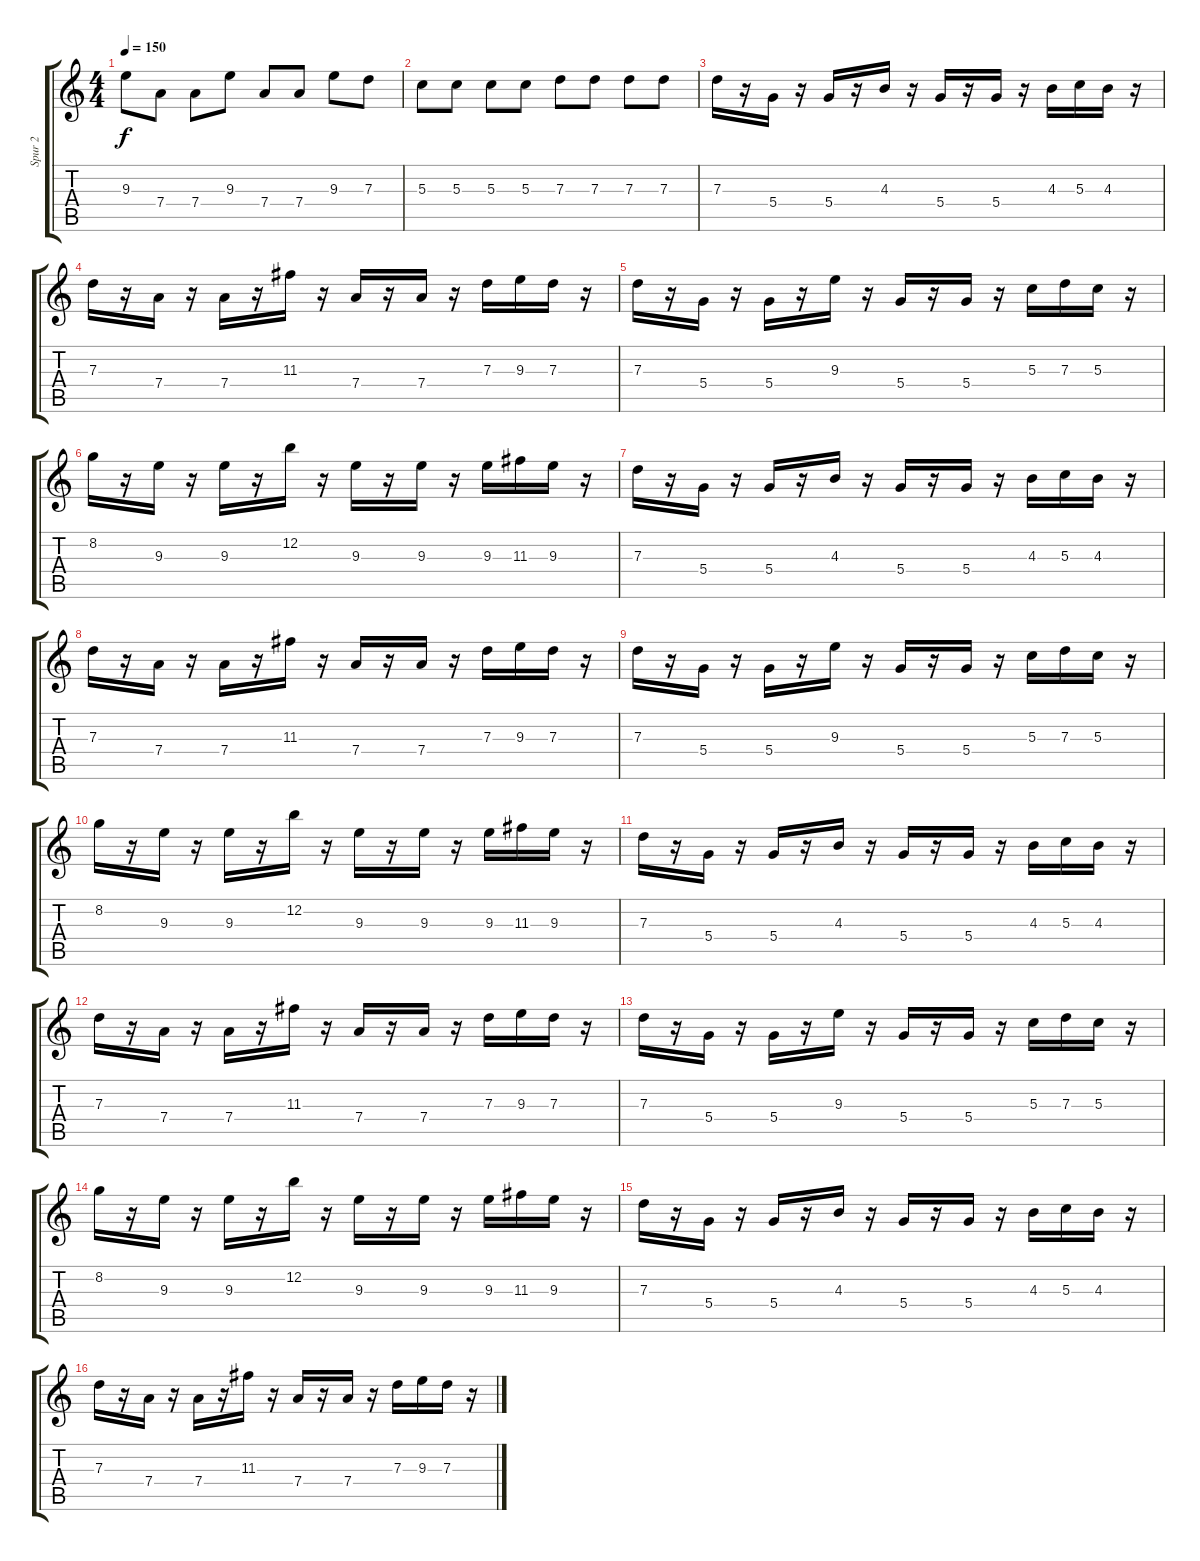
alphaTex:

\track ("Spur 2" "Spur 2") {instrument distortionguitar}
\staff {score tabs}
\tuning (E4 B3 G3 D3 A2 E2) {hide}
\ts (4 4)
\tempo 150
\clef g2
\ks c
9.3.8{dy f} 7.4.8 7.4.8 9.3.8 7.4.8 7.4.8 9.3.8 7.3.8 |
5.3.8 5.3.8 5.3.8 5.3.8 7.3.8 7.3.8 7.3.8 7.3.8 |
7.3.16 r.16 5.4.16 r.16 5.4.16 r.16 4.3.16 r.16 5.4.16 r.16 5.4.16 r.16 4.3.16 5.3.16 4.3.16 r.16 |
7.3.16 r.16 7.4.16 r.16 7.4.16 r.16 11.3.16 r.16 7.4.16 r.16 7.4.16 r.16 7.3.16 9.3.16 7.3.16 r.16 |
7.3.16 r.16 5.4.16 r.16 5.4.16 r.16 9.3.16 r.16 5.4.16 r.16 5.4.16 r.16 5.3.16 7.3.16 5.3.16 r.16 |
8.2.16 r.16 9.3.16 r.16 9.3.16 r.16 12.2.16 r.16 9.3.16 r.16 9.3.16 r.16 9.3.16 11.3.16 9.3.16 r.16 |
7.3.16 r.16 5.4.16 r.16 5.4.16 r.16 4.3.16 r.16 5.4.16 r.16 5.4.16 r.16 4.3.16 5.3.16 4.3.16 r.16 |
7.3.16 r.16 7.4.16 r.16 7.4.16 r.16 11.3.16 r.16 7.4.16 r.16 7.4.16 r.16 7.3.16 9.3.16 7.3.16 r.16 |
7.3.16 r.16 5.4.16 r.16 5.4.16 r.16 9.3.16 r.16 5.4.16 r.16 5.4.16 r.16 5.3.16 7.3.16 5.3.16 r.16 |
8.2.16 r.16 9.3.16 r.16 9.3.16 r.16 12.2.16 r.16 9.3.16 r.16 9.3.16 r.16 9.3.16 11.3.16 9.3.16 r.16 |
7.3.16 r.16 5.4.16 r.16 5.4.16 r.16 4.3.16 r.16 5.4.16 r.16 5.4.16 r.16 4.3.16 5.3.16 4.3.16 r.16 |
7.3.16 r.16 7.4.16 r.16 7.4.16 r.16 11.3.16 r.16 7.4.16 r.16 7.4.16 r.16 7.3.16 9.3.16 7.3.16 r.16 |
7.3.16 r.16 5.4.16 r.16 5.4.16 r.16 9.3.16 r.16 5.4.16 r.16 5.4.16 r.16 5.3.16 7.3.16 5.3.16 r.16 |
8.2.16 r.16 9.3.16 r.16 9.3.16 r.16 12.2.16 r.16 9.3.16 r.16 9.3.16 r.16 9.3.16 11.3.16 9.3.16 r.16 |
7.3.16 r.16 5.4.16 r.16 5.4.16 r.16 4.3.16 r.16 5.4.16 r.16 5.4.16 r.16 4.3.16 5.3.16 4.3.16 r.16 |
7.3.16 r.16 7.4.16 r.16 7.4.16 r.16 11.3.16 r.16 7.4.16 r.16 7.4.16 r.16 7.3.16 9.3.16 7.3.16 r.16
